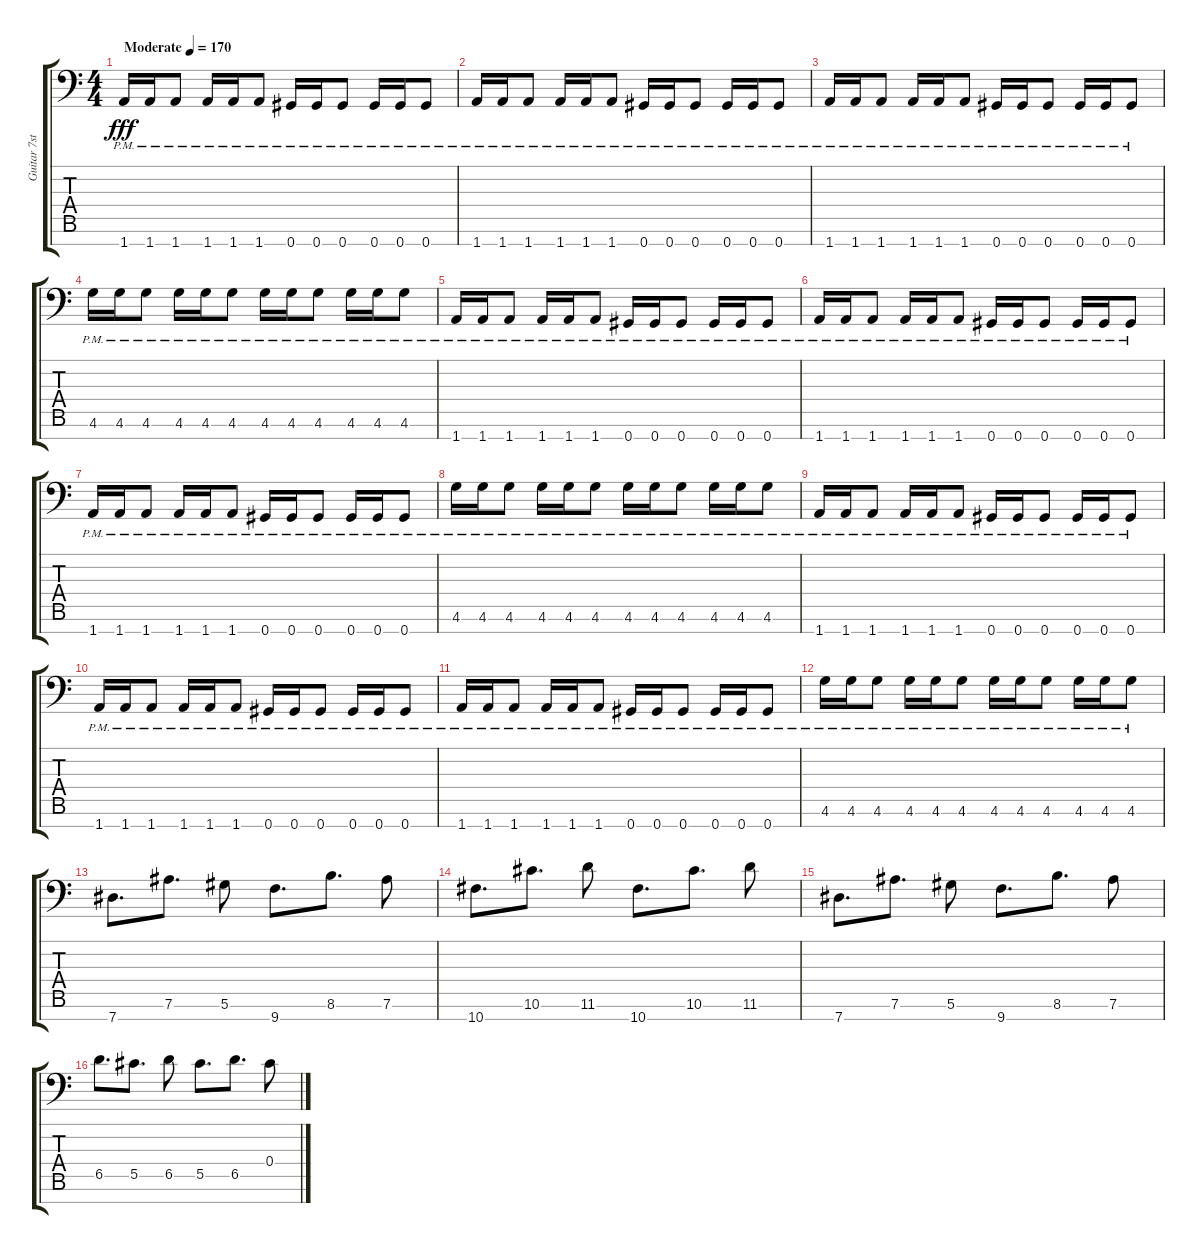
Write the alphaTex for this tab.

\track ("Guitar 7str Drop G#" "Guitar 7st") {instrument distortionguitar}
\staff {score tabs}
\tuning (Eb4 Bb3 Gb3 Db3 Ab2 Eb2 Ab1) {hide}
\ts (4 4)
\tempo (170 "Moderate")
\clef f4
\ks c
1.7{pm}.16{dy fff instrument distortionguitar} 1.7{pm}.16 1.7{pm}.8 1.7{pm}.16 1.7{pm}.16 1.7{pm}.8 0.7{pm}.16 0.7{pm}.16 0.7{pm}.8 0.7{pm}.16 0.7{pm}.16 0.7{pm}.8 |
1.7{pm}.16 1.7{pm}.16 1.7{pm}.8 1.7{pm}.16 1.7{pm}.16 1.7{pm}.8 0.7{pm}.16 0.7{pm}.16 0.7{pm}.8 0.7{pm}.16 0.7{pm}.16 0.7{pm}.8 |
1.7{pm}.16 1.7{pm}.16 1.7{pm}.8 1.7{pm}.16 1.7{pm}.16 1.7{pm}.8 0.7{pm}.16 0.7{pm}.16 0.7{pm}.8 0.7{pm}.16 0.7{pm}.16 0.7{pm}.8 |
4.6{pm}.16 4.6{pm}.16 4.6{pm}.8 4.6{pm}.16 4.6{pm}.16 4.6{pm}.8 4.6{pm}.16 4.6{pm}.16 4.6{pm}.8 4.6{pm}.16 4.6{pm}.16 4.6{pm}.8 |
1.7{pm}.16 1.7{pm}.16 1.7{pm}.8 1.7{pm}.16 1.7{pm}.16 1.7{pm}.8 0.7{pm}.16 0.7{pm}.16 0.7{pm}.8 0.7{pm}.16 0.7{pm}.16 0.7{pm}.8 |
1.7{pm}.16 1.7{pm}.16 1.7{pm}.8 1.7{pm}.16 1.7{pm}.16 1.7{pm}.8 0.7{pm}.16 0.7{pm}.16 0.7{pm}.8 0.7{pm}.16 0.7{pm}.16 0.7{pm}.8 |
1.7{pm}.16 1.7{pm}.16 1.7{pm}.8 1.7{pm}.16 1.7{pm}.16 1.7{pm}.8 0.7{pm}.16 0.7{pm}.16 0.7{pm}.8 0.7{pm}.16 0.7{pm}.16 0.7{pm}.8 |
4.6{pm}.16 4.6{pm}.16 4.6{pm}.8 4.6{pm}.16 4.6{pm}.16 4.6{pm}.8 4.6{pm}.16 4.6{pm}.16 4.6{pm}.8 4.6{pm}.16 4.6{pm}.16 4.6{pm}.8 |
1.7{pm}.16 1.7{pm}.16 1.7{pm}.8 1.7{pm}.16 1.7{pm}.16 1.7{pm}.8 0.7{pm}.16 0.7{pm}.16 0.7{pm}.8 0.7{pm}.16 0.7{pm}.16 0.7{pm}.8 |
1.7{pm}.16 1.7{pm}.16 1.7{pm}.8 1.7{pm}.16 1.7{pm}.16 1.7{pm}.8 0.7{pm}.16 0.7{pm}.16 0.7{pm}.8 0.7{pm}.16 0.7{pm}.16 0.7{pm}.8 |
1.7{pm}.16 1.7{pm}.16 1.7{pm}.8 1.7{pm}.16 1.7{pm}.16 1.7{pm}.8 0.7{pm}.16 0.7{pm}.16 0.7{pm}.8 0.7{pm}.16 0.7{pm}.16 0.7{pm}.8 |
4.6{pm}.16 4.6{pm}.16 4.6{pm}.8 4.6{pm}.16 4.6{pm}.16 4.6{pm}.8 4.6{pm}.16 4.6{pm}.16 4.6{pm}.8 4.6{pm}.16 4.6{pm}.16 4.6{pm}.8 |
7.7.8{d} 7.6.8{d} 5.6.8 9.7.8{d} 8.6.8{d} 7.6.8 |
10.7.8{d} 10.6.8{d} 11.6.8 10.7.8{d} 10.6.8{d} 11.6.8 |
7.7.8{d} 7.6.8{d} 5.6.8 9.7.8{d} 8.6.8{d} 7.6.8 |
6.5.8{d} 5.5.8{d} 6.5.8 5.5.8{d} 6.5.8{d} 0.4.8
